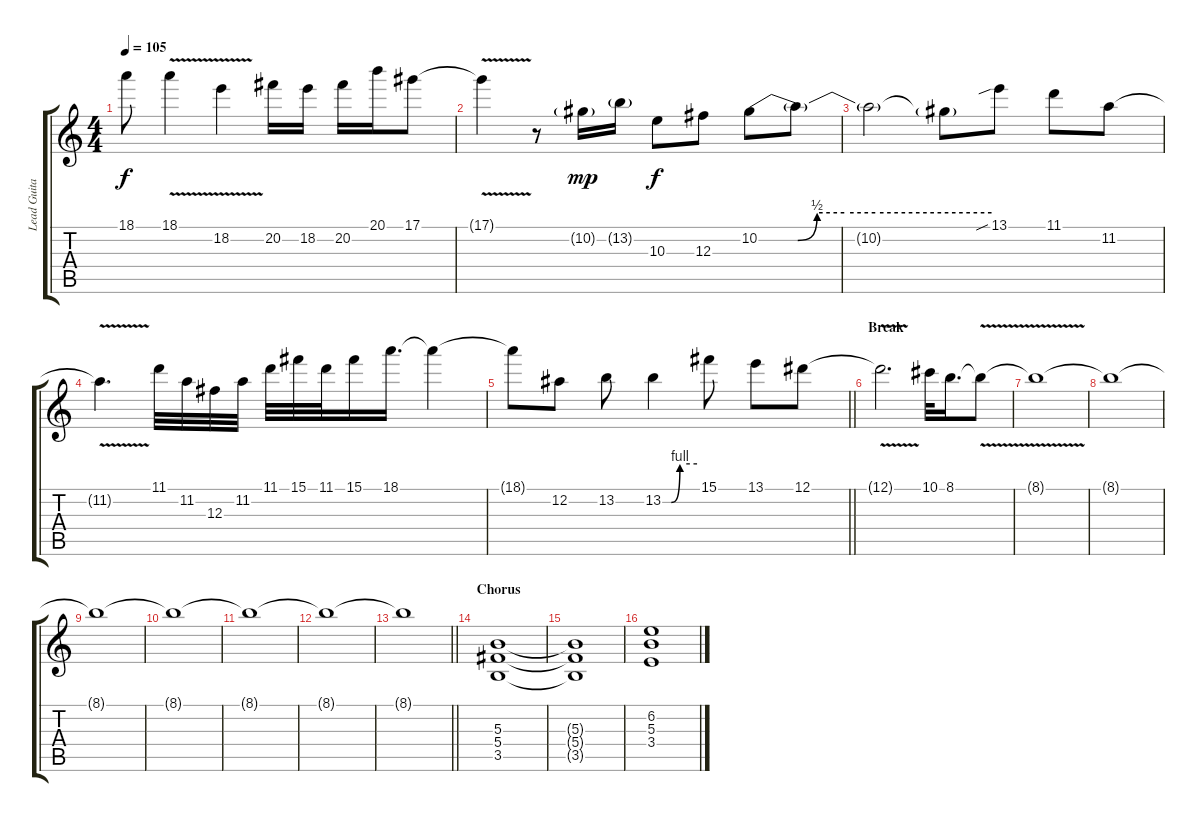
\track ("Lead Guitar" "Lead Guita") {instrument distortionguitar}
\staff {score tabs}
\tuning (Eb4 Bb3 Gb3 Db3 Ab2 Eb2) {hide}
\ts (4 4)
\tempo 105
\clef g2
\ks c
18.1{t}.8{dy f} 18.1{v}.4 18.2{v}.4 20.2.16 18.2.16 20.2.16 20.1.16 17.1.8 |
17.1{v t}.4 r.8 10.2{g}.16{dy mp} 13.2{g}.16 10.3.8{dy f} 12.3.8 10.2{be (custom 0 0 10 0 15 2 22 2 30 2 60 2)}.8 10.2{t}.8 |
10.2{t}.2 10.2{t}.8 13.1{sib}.8 11.1.8 11.2.8 |
11.2{v t}.4{d} 11.1.32 11.2.32 12.3.32 11.2.32 11.1.32 15.1.32 11.1.32 15.1.16 18.1.16{d} 18.1{t}.4 |
\barLineRight lightlight
18.1{t}.8 12.2.8 13.2.8 13.2{be (custom 0 0 15 0 30 4 60 4)}.4 15.1.8 13.1.8 12.1.8 |
\section ("" "Break")
12.1{v t}.2{d} 10.1.32 8.1.16{d} 8.1{v t}.8 |
8.1{t}.1 |
8.1{t}.1 |
8.1{t}.1 |
8.1{t}.1 |
8.1{t}.1 |
8.1{t}.1 |
\barLineRight lightlight
8.1{t}.1 |
\section ("" "Chorus")
(5.3 5.4 3.5).1 |
(5.3{t} 5.4{t} 3.5{t}).1 |
(6.2 5.3 3.4).1
